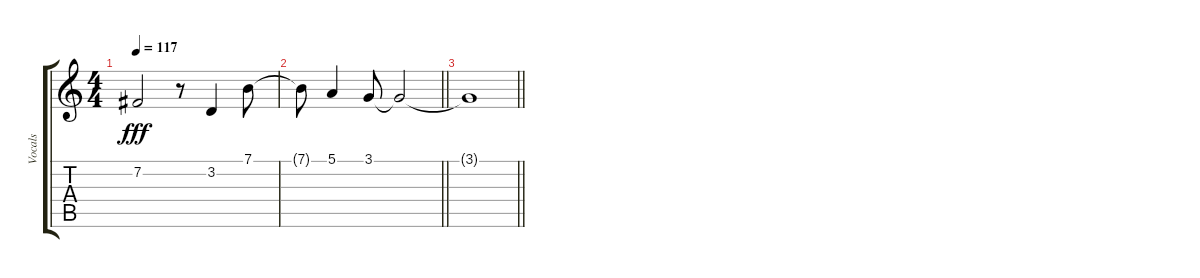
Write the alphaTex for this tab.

\track ("Vocals" "Vocals") {instrument oboe}
\staff {score tabs}
\tuning (E4 B3 G3 D3 A2 E2) {hide}
\ts (4 4)
\tempo 117
\clef g2
\ks c
7.2.2{dy fff} r.8 3.2.4 7.1.8 |
\barLineRight lightlight
7.1{t}.8 5.1.4 3.1.8 3.1{t}.2 |
\barLineRight lightlight
3.1{t}.1
